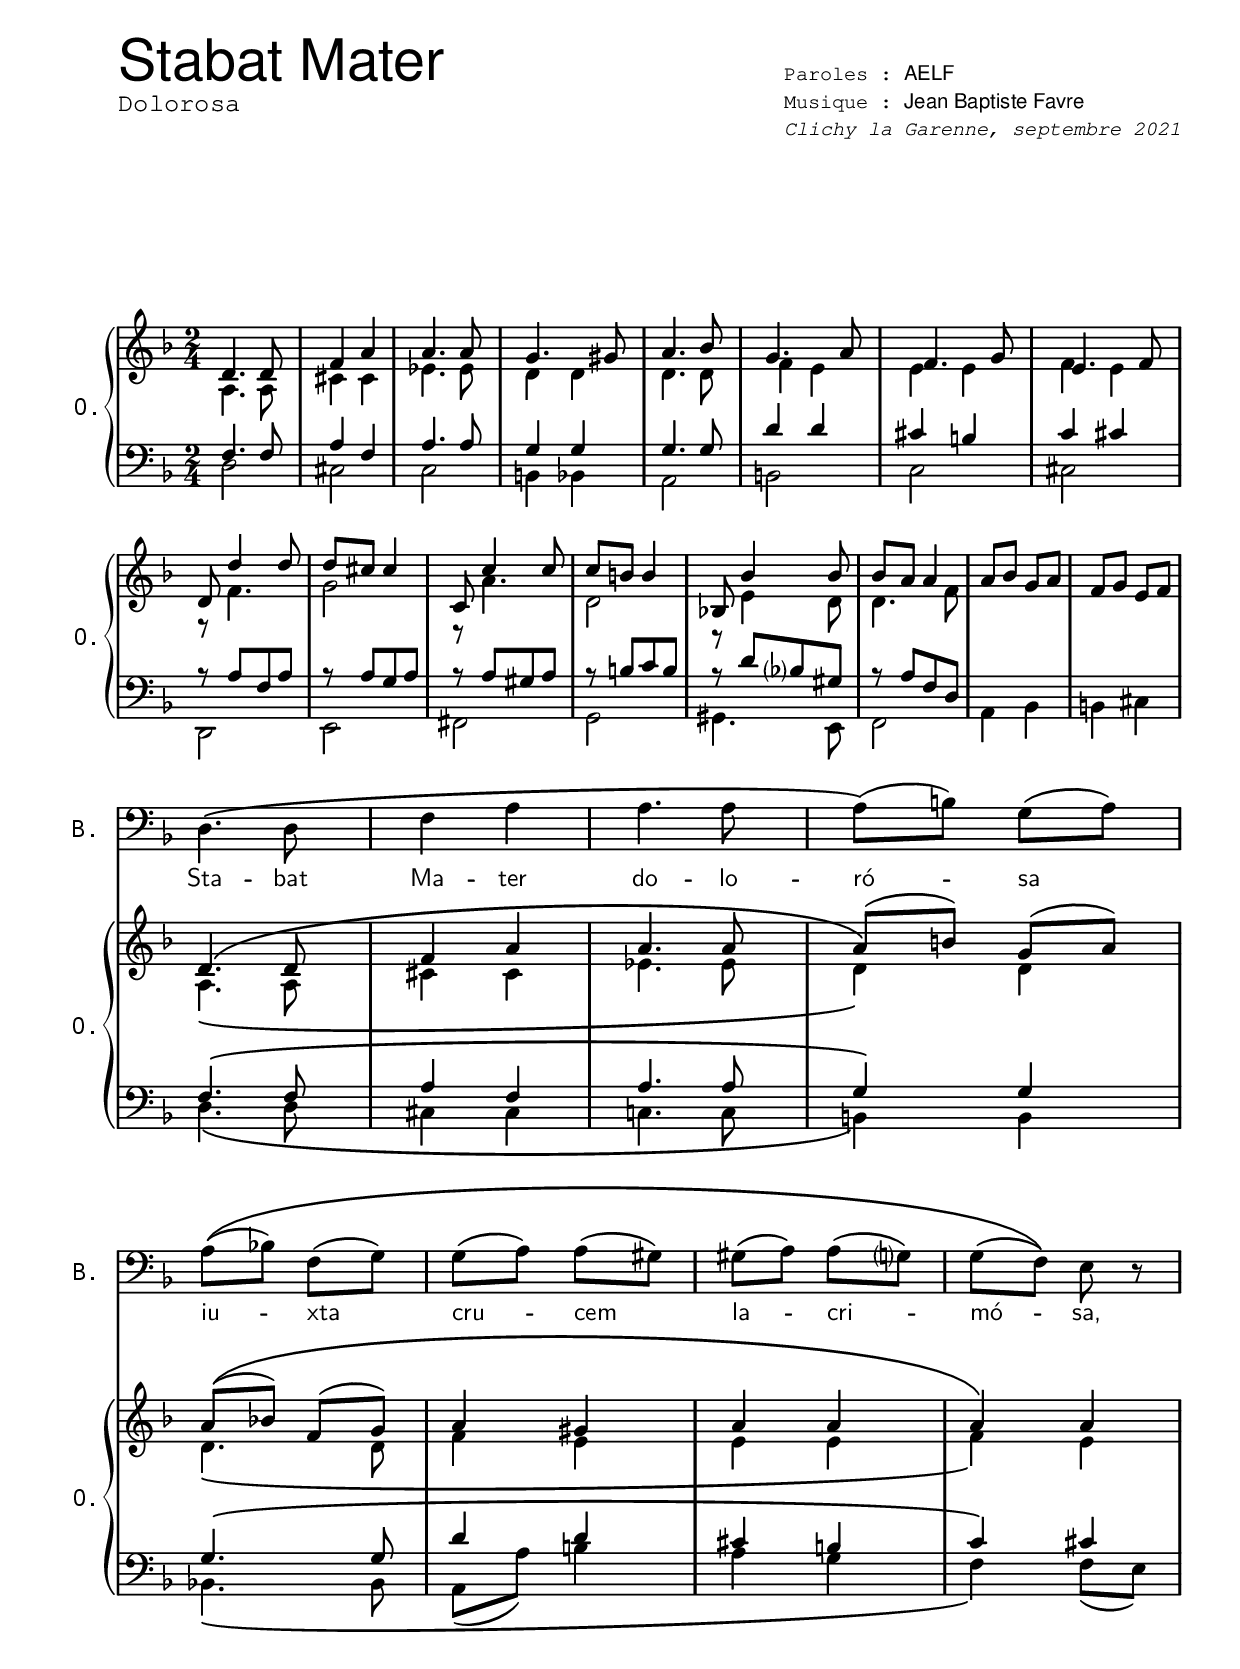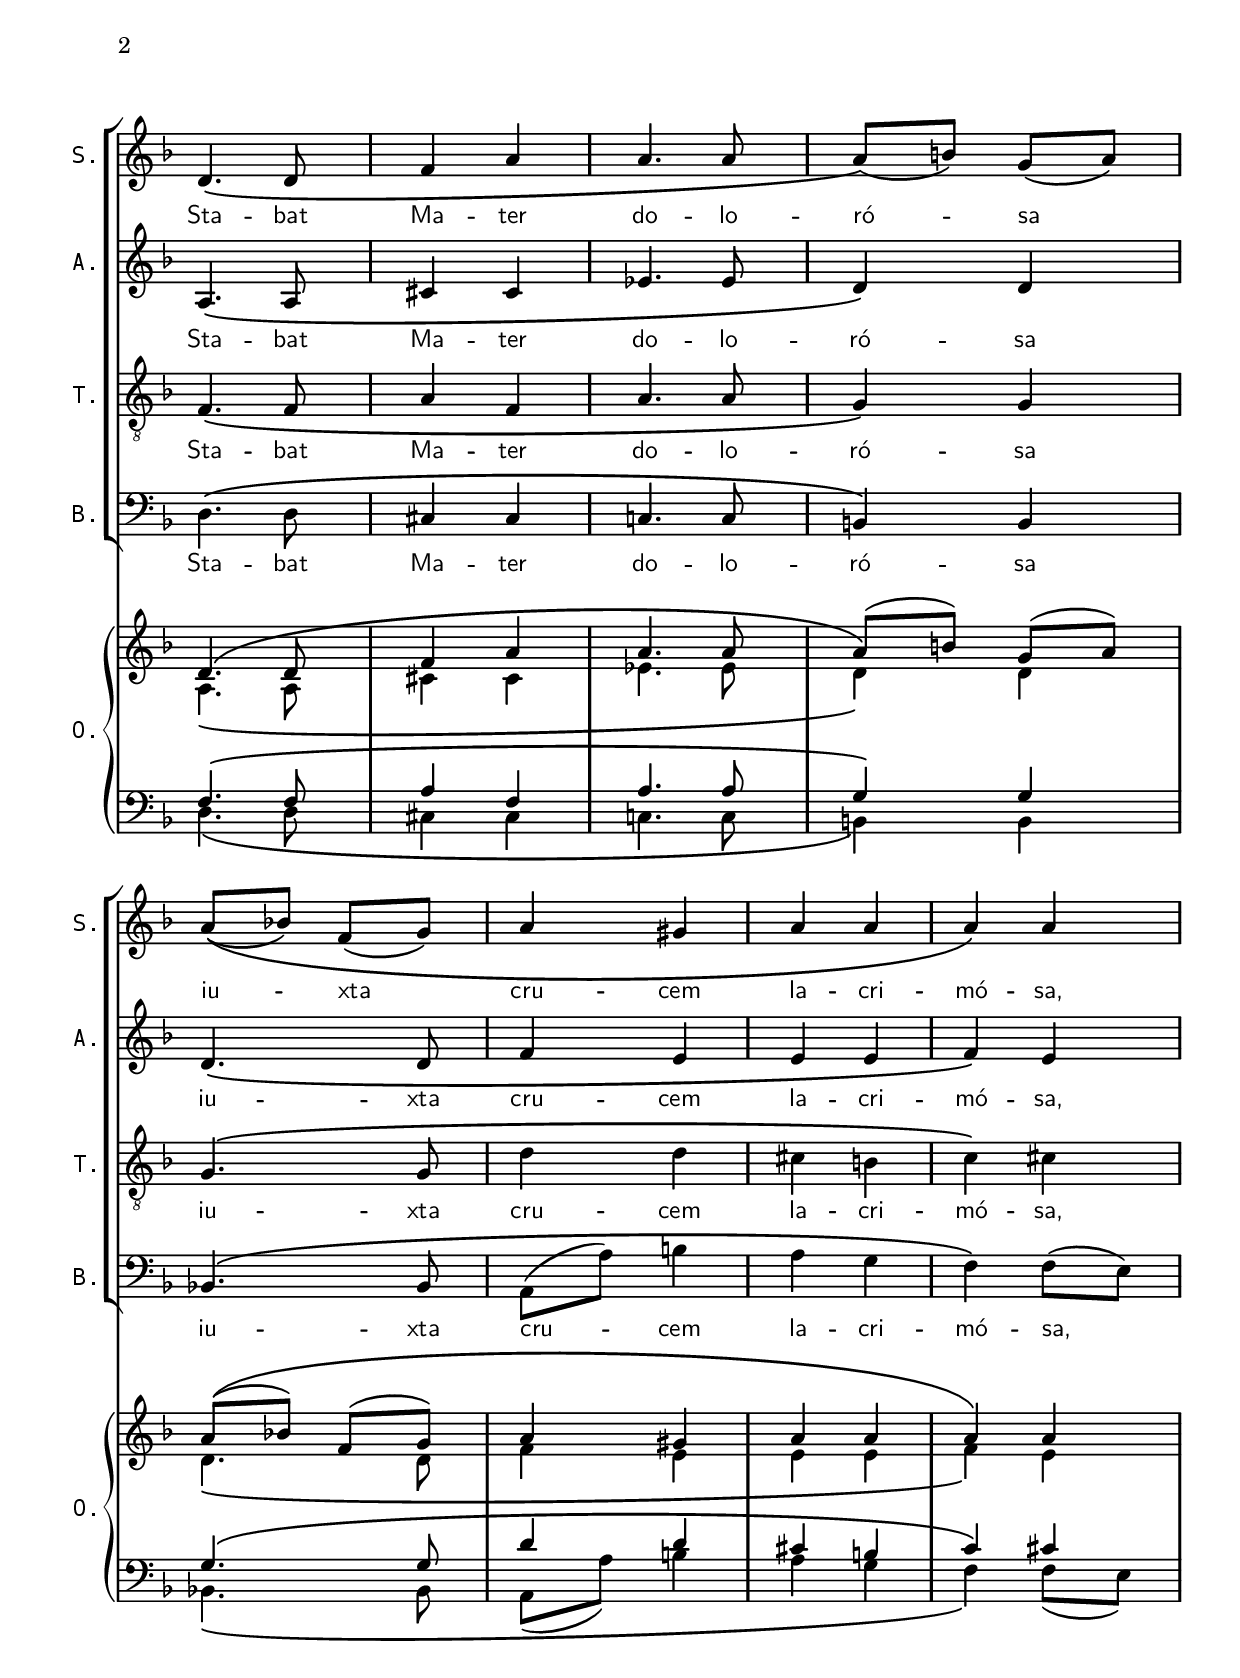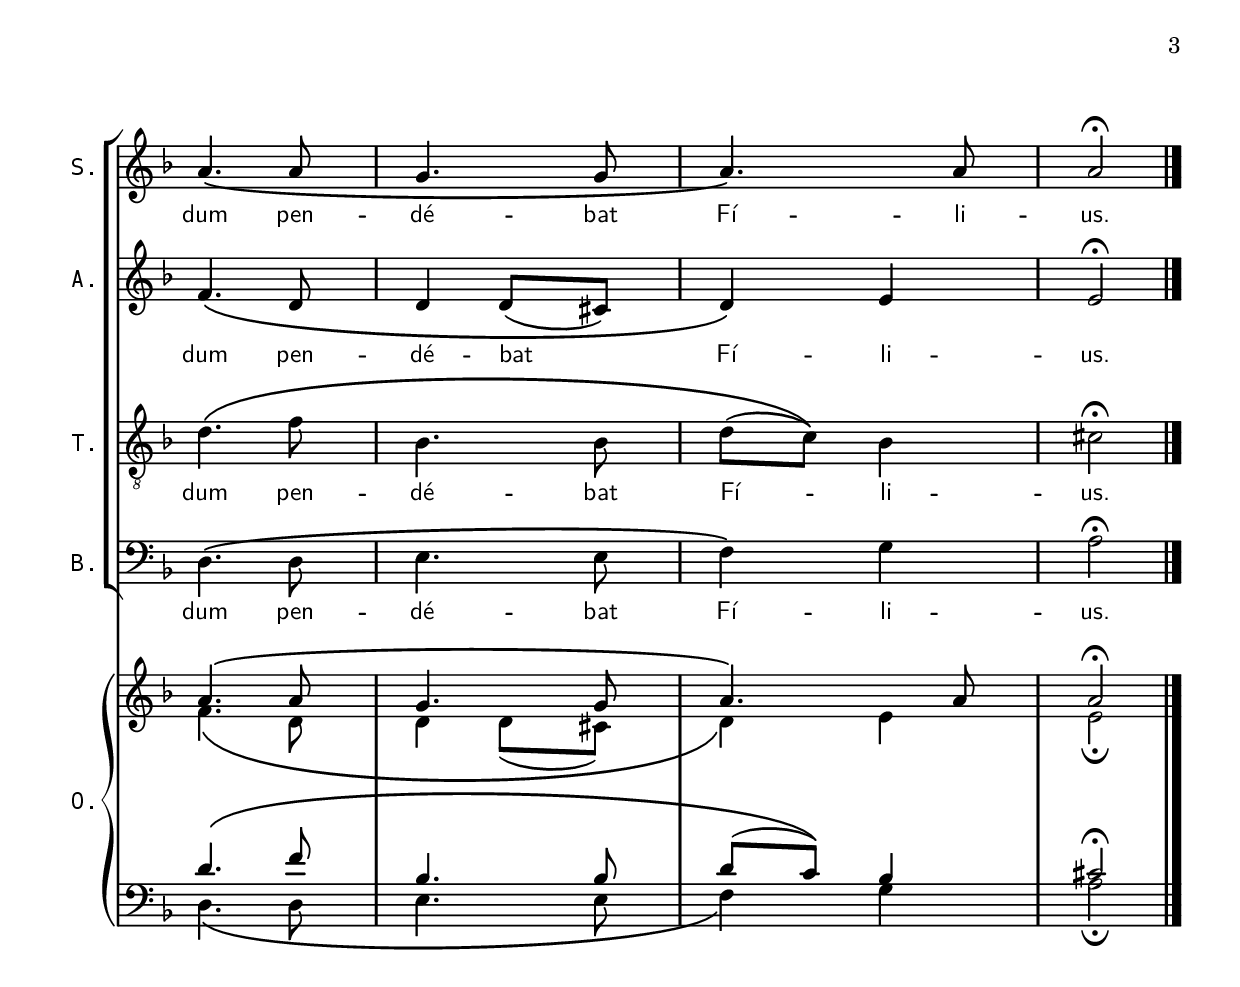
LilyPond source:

\version "2.22.0"
\language "english"
\include "gregorian.ly"
\include "../libs/commonFunctions.ily"

headers = \header {
  title = "Stabat Mater"
  subtitle = "Dolorosa"
  composer = "Jean Baptiste Favre"
  poet = "AELF"
  dedication = "Clichy la Garenne, septembre 2021"
  }

global = {
  \key d \minor \time 2/4
}
preludeOrgueSoprano = \relative c'{
  d4. d8 f4 a a4. a8 g4. gs8
  a4. bf8 g4. a8 f4. g8 e4. f8 \break
  d8 d'4 d8 d8 cs8 cs4
  c,8 c'4 c8 c b b4
  bf,!8 bf'4 bf8 bf a a4
  a8 bf g a f g e f
}
preludeOrgueAlto = \relative c'{
  a4. a8 cs4 cs ef4. ef8 d4 d
  d4. d8 f4 e e e f e
  r8 f4. g2 r8 a4. d,2 r8 e4 d8 d4. f8 s2*2
}
preludeOrgueTenor = \relative c{
  f4. f8 a4 f a4. a8 g4 g
  g4. g8 d'4 d cs b! c cs
  r8 a8[ f a] r8 a8[ g a] r8 a8[ gs a] r8 b8[ c b] r8 d8[ bf? gs] r8 a8[ f d] s2*2
}
preludeOrgueBass = \relative f{
  d2 cs c b4 bf a2 b c cs
  d,2 e fs g gs4. e8 f2
  a4 bf b cs
}
intonationRythms = {s2*8}
intonationTheme =   \relative c {
    d4.\( d8 f4 a a4. a8 a8\) (b) g (a) \break
    a8\( (bf!) f (g) g (a) a (gs) gs (a) a (g?) g (f)\) e8 r8 \break
  }

intonationSoprane =   \relative c' {
    d4.\( d8 f4 a a4. a8 a8\) (b) g (a)
    a8\( (bf!) f (g) a4 gs a4 a a\) a
  }

intonationAlto =   \relative c' {
    a4.\( a8 cs4 cs ef4. ef8 d4\) d
    d4.\( d8 f4 e e e f\) e
  }

intonationTenor =   \relative c {
    f4.\( f8 a4 f a4. a8 g4\) g
    g4.\( g8 d'4 d cs b! c\) cs
  }

intonationBass =   \relative c {
    d4.\( d8 cs4 cs c!4. c8 b4\) b
    bf!4.\( bf8 a8 (a') b4 a g f\) f8 (e)
  }


%%%%%%%%%%%%%%%%%%%%%%%%%%
%%%%%     Répons     %%%%%
%%%%%%%%%%%%%%%%%%%%%%%%%%
reponsRhythms = {
  s2*4 \break % Thème 1 Tutti
  s2*4 \break
  s2*4 \pageBreak
%{  \markCustom "B"
  s2*4 \break
  s2*4 \break
  s2*4 \pageBreak
  \markCustom "C"
  s2*4 \break
  s2*4 \break
  s2*4 \pageBreak
  \markCustom "D"
  s2*4 \break
  s2*4 \break
  s2*4 \pageBreak
  \markCustom "E"
  s2*4 \break
  s2*4 \break
  s2*4 \pageBreak
  \markCustom "F"
  s2*4 \break
  s2*4 \break
  s2*4 \pageBreak
  \markCustom "G"
  s2*4 \break
  s2*4 \break
  s2*4 \pageBreak
  \markCustom "H"
  s2*4 \break
  s2*4 \break
  s2*4 \pageBreak
%}  \bar "|." \break
  }
reponsSopranosMusic = {
  \relative c' {
    d4.\( d8 f4 a a4. a8 a8\) (b) g (a)
    a8\( (bf!) f (g) a4 gs a4 a a\) a
    a4.\( a8 g4. g8 a4.\) a8 a2\fermata
  }

%{  \relative c''{
    d4.\( d8 d cs cs cs c!8\) c c c c b b b
    bf8 bf bf bf bf (a) a4 a2 a4 a
    a4. a8 gs4 g f f8 (e) e2\fermata
  }

  \relative c' {
    d4.\( d8 f4 a a4. a8 a8\) (b) g (a)
    a8\( (bf!) f (g) a4 gs a4 a a\) a
    a4.\( a8 g4. g8 a4.\) a8 a2\fermata
  }

  \relative c''{
    d4. d8 d8 (cs) cs4 c?4. c8 c8 (b) b4
    bf!4. bf8 bf8 (a) a4 a4. a8 a4 a4
    a4. a8 a4 gs a4. a8 a2\fermata
  }

  \relative c' {
    d4.\( d8 f4 a a4. a8 a8\) (b) g (a)
    a8\( (bf!) f (g) a4 gs a4 a a\) a
    a4.\( a8 g4. g8 a4.\) a8 a2\fermata
  }

  \relative c''{
    d4.\( d8 d cs cs cs c!8\) c c c c b b b
    bf8 bf bf bf bf (a) a4 a2 a4 a
    a4. a8 gs4 g f f8 (e) e2\fermata
  }

  \relative c' {
    d4.\( d8 f4 a a4. a8 a8\) (b) g (a)
    a8\( (bf!) f (g) a4 gs a4 a a\) a
    a4.\( a8 g4. g8 a4.\) a8 a2\fermata
  }

  \relative c''{
    d4. d8 d8 (cs) cs4 c?4. c8 c8 (b) b4
    bf!4. bf8 bf8 (a) a4 a4. a8 a4 a4
    a4. a8 a4 gs a4. a8 a2\fermata
  }
%}
}
reponsAltosMusic = {
  \relative c' {
    a4.\( a8 cs4 cs ef4. ef8 d4\) d
    d4.\( d8 f4 e e e f\) e
    f4.\( d8 d4 d8 (cs) d4\) e e2\fermata
  }
%{  \relative c'{
    f4.\( f8 e8\) e e4 ef4. ef8 d4 d4
    df4. df8 c4 c4 e2 f4 f8 (e)
    d4. d8 d4 d d d cs2\fermata
  }
  \relative c'{
    a4.\( a8 cs4 cs ef4. ef8 d4\) d
    d4.\( d8 f4 e e e f\) e
    f4.\( f8 d4 d d\) e e2\fermata
  }
  \relative c'{
    f4 f g4 g8 a a2 a8 (g4) e8
    e4 e f4. f8 f4 f e e4
    f4 f e e f f f2\fermata
  }
  \relative c'{
    a4.\( a8 cs4 cs ef4. ef8 d4\) d
    d4.\( d8 f4 e e e f\) e
    f4.\( f8 d4 d d\) e e2\fermata
  }
  \relative c'{
    f4.\( f8 e8\) e e4 ef4. ef8 d4 d4
    df4. df8 c4 c4 e2 f4 f8 (e)
    d4. d8 d4 d d d cs2\fermata
  }
  \relative c'{
    a4.\( a8 cs4 cs ef4. ef8 d4\) d
    d4.\( d8 f4 e e e f\) e
    f4.\( f8 d4 d d\) e e2\fermata
  }
  \relative c'{
    f4 f g4 g8 a a2 a8 (g4) e8
    e4 e f4. f8 f4 f e e4
    f4 f e e f f f2\fermata
  }
%}
}
reponsTenorsMusic =  {
  \relative c {
    f4.\( f8 a4 f a4. a8 g4\) g
    g4.\( g8 d'4 d cs b! c\) cs
    d4.\( f8 bf,4. bf8 d8 (c)\) bf4 cs2\fermata
  }
%{  \relative c' {
    a4. a8 a8 a a4 g4. g8 g4 g4
    f4. f8 f4 f4 cs'4 (d) c8 (b) a8 (g)
    f4. f8 bf?4 bf a bf a2\fermata
  }
  \relative c {
    f4.\( f8 a4 f a4. a8 g4\) g
    g4.\( g8 d'4 d cs b! c\) cs
    d4.\( d8 bf4 bf d4\) d cs2\fermata
  }
  \relative c' {
    a4 a a4 bf8 a d2 d4. d8
    d4 d d4. d8 d4 d cs cs4
    d4 d d d a4. e'8 d2\fermata
  }
  \relative c {
    f4.\( f8 a4 f a4. a8 g4\) g
    g4.\( g8 d'4 d cs b! c\) cs
    d4.\( d8 bf4 bf d4\) d cs2\fermata
  }
  \relative c' {
    a4. a8 a8 a a4 g4. g8 g4 g4
    f4. f8 f4 f4 cs'4 (d) c8 (b) a8 (g)
    f4. f8 bf?4 bf a bf a2\fermata
  }
  \relative c {
    f4.\( f8 a4 f a4. a8 g4\) g
    g4.\( g8 d'4 d cs b! c\) cs
    d4.\( d8 bf4 bf d4\) d cs2\fermata
  }
  \relative c' {
    a4 a a4 bf8 a d2 d4. d8
    d4 d d4. d8 d4 d cs cs4
    d4 d d d a4. e'8 d2\fermata
  }
%}
}
reponsBassesMusic =  {
  \relative c {
    d4.\( d8 cs4 cs c!4. c8 b4\) b
    bf!4.\( bf8 a8 (a') b4 a g f\) f8 (e)
    d4.\( d8 e4. e8 f4\) g a2\fermata
  }
%{  \relative c {
    d2 cs4 a8 (b) c4 c4 b4 g8 (a)
    bf8 bf bf bf a4 f8 (g) a4 (b) c cs
    d4. d8 e4 e f g a2\fermata
  }
  \relative c {
    d4.\( d8 cs4 cs c!4. c8 b4\) b
    bf!4.\( bf8 a8 (a') b4 a g f\) f8 (e)
    d4.\( d8 e4 e f\) g a2\fermata
  }
  \relative c {
    d4 d e4 e8 e fs2 g4. g8
    g4 gs a4. a8 a8 (g) f (d) a4 a4
    a4 a bf b c cs d2\fermata
  }
  \relative c {
    d4.\( d8 cs4 cs c!4. c8 b4\) b
    bf!4.\( bf8 a8 (a') b4 a g f\) f8 (e)
    d4.\( d8 e4 e f\) g a2\fermata
  }
  \relative c {
    d2 cs4 a8 (b) c4 c4 b4 g8 (a)
    bf8 bf bf bf a4 f8 (g) a4 (b) c cs
    d4. d8 e4 e f g a2\fermata
  }
  \relative c {
    d4.\( d8 cs4 cs c!4. c8 b4\) b
    bf!4.\( bf8 a8 (a') b4 a g f\) f8 (e)
    d4.\( d8 e4 e f\) g a2\fermata
  }
  \relative c {
    d4 d e4 e8 e fs2 g4. g8
    g4 gs a4. a8 a8 (g) f (d) a4 a4
    a4 a bf b c cs d2\fermata
  }
%}
}
reponsLyrics = \lyricmode {
  Sta -- bat Ma -- ter do -- lo -- ró -- sa
  iu -- xta cru -- cem la -- cri -- mó -- sa,
  dum pen -- dé -- bat Fí -- li -- us.

  Cu -- ius á -- ni -- mam ge -- mén -- tem,
  con -- tris -- tá -- tam et do -- lén -- tem,
  per -- tran -- sí -- vit glá -- di -- us.
  per -- tran -- sí -- vit glá -- di -- us.

  O quam tris -- tis et af -- flí -- cta
  fu -- it il -- la be -- ne -- dí -- cta
  Ma -- ter U -- ni -- gé -- ni -- ti.

  Quæ mæ -- ré -- bat, et do -- léb -- at,
  Pi -- a Ma -- ter dum vi -- dé -- bat
  na -- ti pœ -- nas ín -- cly -- ti.

  Quis est ho -- mo, qui non fle -- ret,
  Ma -- trem Chri -- sti si vi -- dé -- ret
  in tan -- to sup -- plí -- ci -- o&nbsp;?

  Quis non pos -- set con -- tri -- stá -- ri,
  Pi -- am Ma -- trem con -- tem -- pla -- ri
  do -- len -- tem cum Fi -- li -- o&nbsp;?
  do -- len -- tem cum Fi -- li -- o&nbsp;?

  Pro pec -- cá -- tis su -- æ gen -- tis
  vi -- dit Ie -- sum in tor -- mén -- tis
  et fla -- gél -- lis súb -- di -- tum.

  Vi -- dit su -- um dul -- cem na -- tum
  Mo -- ri -- én -- tem de -- so -- lá -- tum,
  Dum e -- mí -- sit spí -- ri -- tum.

Eia Mater, fons amóris,
Me sentíre vim dolóris
Fac, ut tecum lugéam.

Fac, ut ardeat cor meum
In amando Christum Deum,
Ut sibi complaceam.

Sancta Mater, istud agas,
Crucifixi fige plagas
Cordi meo valide.

Tui nati vulnerati,
Tam dignati pro me pati,
Pœnas mecum divide.

Fac me tecum pie flere,
Crucifixo condolere,
Donec ego vixero.

Iuxta Crucem tecum stare,
Et me tibi sociare
In planctu desidero.

Virgo virginum præclara,
Mihi iam non sis amara :
Fac me tecum plangere.

Fac ut portem Christi mortem,
Passionis fac consortem,
Et plagas recolere.

Fac me plagis vulnerari,
Fac me Cruce inebriari
Et cruore Filii.

Flammis ne urar succensus
Per te, Virgo, sim defensus
In die iudicii

Christe, cum sit hinc exire,
Da per Matrem me venire
Ad palmam victoriæ.

Quando corpus morietur,
Fac ut animæ donetur
Paradisi gloria.
}
reponsAltoLyrics = \lyricmode {
  Sta -- bat Ma -- ter do -- lo -- ró -- sa
  iu -- xta cru -- cem la -- cri -- mó -- sa,
  dum pen -- dé -- bat Fí -- li -- us.

  Cu -- ius á -- ni -- mam, %ge -- mén -- tem,
  con -- tris -- tá -- tam, %et do -- lén -- tem,
  per -- tran -- sí -- vit glá -- di -- us.
  per -- tran -- sí -- vit glá -- di -- us.

  O quam tris -- tis et af -- flí -- cta
  fu -- it il -- la be -- ne -- dí -- cta
  Ma -- ter U -- ni -- gé -- ni -- ti.

  Quæ mæ -- ré -- bat, et do -- léb -- at,
  Pi -- a Ma -- ter dum vi -- dé -- bat
  na -- ti pœ -- nas ín -- cly -- ti.

  Quis est ho -- mo, qui non fle -- ret,
  Ma -- trem Chri -- sti si vi -- dé -- ret
  in tan -- to sup -- plí -- ci -- o&nbsp;?

  Quis non pos -- set con -- tri -- stá -- ri,
  Pi -- am Ma -- trem con -- tem -- pla -- ri
  do -- len -- tem cum Fi -- li -- o&nbsp;?

  Pro pec -- cá -- tis su -- æ gen -- tis
  vi -- dit Ie -- sum in tor -- mén -- tis
  et fla -- gél -- lis súb -- di -- tum.

  Vi -- dit su -- um dul -- cem na -- tum
  Mo -- ri -- én -- tem de -- so -- lá -- tum,
  Dum e -- mí -- sit spí -- ri -- tum.

}
reponsTenorLyrics = \lyricmode {
  Sta -- bat Ma -- ter do -- lo -- ró -- sa
  iu -- xta cru -- cem la -- cri -- mó -- sa,
  dum pen -- dé -- bat Fí -- li -- us.

  Cu -- ius á -- ni -- mam, %ge -- mén -- tem,
  con -- tris -- tá -- tam, %et do -- lén -- tem,
  per -- tran -- sí -- vit glá -- di -- us.
  per -- tran -- sí -- vit glá -- di -- us.

  O quam tris -- tis et af -- flí -- cta
  fu -- it, il -- la be -- ne -- dí -- cta
  Ma -- ter U -- ni -- gé -- ni -- ti.

  Quæ mæ -- ré -- bat, et do -- léb -- at,
  Pi -- a Ma -- ter dum vi -- dé -- bat
  na -- ti pœ -- nas ín -- cly -- ti.

  Quis est ho -- mo, qui non fle -- ret,
  Ma -- trem Chri -- sti si vi -- dé -- ret
  in tan -- to sup -- plí -- ci -- o&nbsp;?

  Quis non pos -- set con -- tri -- stá -- ri,
  Pi -- am Ma -- trem con -- tem -- pla -- ri
  do -- len -- tem cum Fi -- li -- o&nbsp;?

  Pro pec -- cá -- tis su -- æ gen -- tis
  vi -- dit Ie -- sum in tor -- mén -- tis
  et fla -- gél -- lis súb -- di -- tum.

  Vi -- dit su -- um dul -- cem na -- tum
  Mo -- ri -- én -- tem de -- so -- lá -- tum,
  Dum e -- mí -- sit spí -- ri -- tum.

}
reponsBassLyrics = \lyricmode {
  Sta -- bat Ma -- ter do -- lo -- ró -- sa
  iu -- xta cru -- cem la -- cri -- mó -- sa,

  Sta -- bat Ma -- ter do -- lo -- ró -- sa
  iu -- xta cru -- cem la -- cri -- mó -- sa,
  dum pen -- dé -- bat Fí -- li -- us.

  Cu -- ius, ge -- mén -- tem,
  et do -- lén -- tem,
  per -- tran -- sí -- vit glá -- di -- us.
  per -- tran -- sí -- vit glá -- di -- us.

  O quam tris -- tis et af -- flí -- cta
  fu -- it, il -- la be -- ne -- dí -- cta
  Ma -- ter U -- ni -- gé -- ni -- ti.

  Quæ mæ -- ré -- bat, et do -- léb -- at,
  Pi -- a Ma -- ter dum vi -- dé -- bat
  na -- ti pœ -- nas ín -- cly -- ti.

  Quis est ho -- mo, qui non fle -- ret,
  Ma -- trem Chri -- sti si vi -- dé -- ret
  in tan -- to sup -- plí -- ci -- o&nbsp;?

  Quis non pos -- set con -- tri -- stá -- ri,
  Pi -- am Ma -- trem con -- tem -- pla -- ri
  do -- len -- tem cum Fi -- li -- o&nbsp;?

  Pro pec -- cá -- tis su -- æ gen -- tis
  vi -- dit Ie -- sum in tor -- mén -- tis
  et fla -- gél -- lis súb -- di -- tum.

  Vi -- dit su -- um dul -- cem na -- tum
  Mo -- ri -- én -- tem de -- so -- lá -- tum,
  Dum e -- mí -- sit spí -- ri -- tum.

}

%%%%%%%%%%%%%%%%%%%%%%%%%%%%%%%%%%%%%%%%%%%%
%%%%%          DRAW PARTITION          %%%%%
%%%%%%%%%%%%%%%%%%%%%%%%%%%%%%%%%%%%%%%%%%%%
FirstPageHeaders = \headers
OtherPageHeaders = \header {
  title = ##f
  subtitle = ##f
  composer = ##f
  poet = ##f
  dedication = ##f
  }

\paper {
  top-margin = 1\cm
  bottom-margin = 1\cm
  left-margin = 2\cm
  right-margin = 1\cm
  %indent = 2\cm
  % Plan for recto-verso printing with inner margin
  %two-sided = ##t
  %inner-margin =  2\cm
  %outer-margin = 1.5\cm
  %two-sided = ##f
  %inner-margin =  0\cm
  %outer-margin = 0\cm

  oddFooterMarkup = {}
  #(include-special-characters)

  %#(define fonts
  %  (set-global-fonts
  %   #:music "emmentaler"
  %   #:brace "emmentaler"
  %   #:roman "Latin Modern Roman"
  %   #:sans "Latin Modern Sans"
  %   #:typewriter "Monospace Regular"
  %  ))
  }
FirstScorePaper = \paper {
    markup-system-spacing = #'((basic-distance . 30)
       (minimum-distance . 30)
       (padding . 5)
       (stretchability . 5))
    top-markup-spacing = #'((basic-distance . 3)
       (minimum-distance . 3)
       (padding . 3)
       (stretchability . 3))
    top-system-spacing = #'((basic-distance . 6)
       (minimum-distance . 6)
       (padding . 6)
       (stretchability . 5))
    system-system-spacing = #'((basic-distance . 3)
       (minimum-distance . 3)
       (padding . 3)
       (stretchability . 3))
    scoreTitleMarkup = \markup \columns {
      \fill-line {
          \column {
            \line {
              \left-column {
                \fontsize #8 \sans \fromproperty #'header:title
                \fontsize #1 \typewriter \fromproperty #'header:subtitle
              }
            }
          }
          \column {
            \line {
              \fontsize #-1
              \left-column {
                \line { \concat { \typewriter "Paroles&nbsp;:&nbsp;" \sans \fromproperty #'header:poet \bold " " } }
                \line { \concat { \typewriter "Musique&nbsp;:&nbsp;" \sans \fromproperty #'header:composer \bold " " } }
                \typewriter \italic \fromproperty #'header:dedication
              }
            }
          }
        }
    }
    oddFooterMarkup = {}
  }
AllScoreLayout = \layout {
      ragged-last = ##f
      \context {
          \Staff
          \RemoveEmptyStaves
          \override NoteHead #'style = #'altdefault
          \override InstrumentName #'font-name = #"Monospace Regular"
      }
      \context {
          \PianoStaff
          %\RemoveEmptyStaves
          \override NoteHead #'style = #'altdefault
          \override InstrumentName #'font-name = #"Monospace Regular"
      }
      \context {
          \ChoirStaff
          %\RemoveEmptyStaves
          \override NoteHead #'style = #'altdefault
          \override InstrumentName #'font-name = #"Monospace Regular"
      }
      \override LyricText #'font-name = #"Latin Modern Sans"
      \override Score.RehearsalMark.font-family = #'typewriter
  }
%%%%%%%%%%%%%%%%%%%%%%%%%%%%%%%%%%%%%%%%%%%%%%%%%%%%%%%%%%%%%%%%%%%
%%%%%%%%%%%%%%%%%%%          Antienne          %%%%%%%%%%%%%%%%%%%%
%%%%%%%%%%%%%%%%%%%%%%%%%%%%%%%%%%%%%%%%%%%%%%%%%%%%%%%%%%%%%%%%%%%

\bookpart { % Stance
  \FirstScorePaper
  \score {
    << % Partition Orgue + Choeur
      \new ChoirStaff
      <<
        \new Staff \with { instrumentName = \markup{ "S."} shortInstrumentName = \markup{"S."} }
        <<
          \override Staff.VerticalAxisGroup.remove-first = ##t
          \clef "treble"
          \new Dynamics {\global \silence \preludeOrgueSoprano \silence \intonationRythms \reponsRhythms \bar "||" }
          \new Voice = "reponsSoprano" {\global \silence \preludeOrgueSoprano \oneVoice R2*8 \reponsSopranosMusic }
          \new Lyrics \lyricsto "reponsSoprano" { \reponsLyrics }
        >>
        \new Staff \with { instrumentName = \markup{ "A."} shortInstrumentName = \markup{"A."} }
        <<
          \override Staff.VerticalAxisGroup.remove-first = ##t
          \clef "treble"
          \new Dynamics {\global \silence \preludeOrgueSoprano \silence \intonationRythms \reponsRhythms \bar "||" }
          \new Voice = "reponsAlto" {\global \silence \preludeOrgueSoprano \oneVoice R2*8 \reponsAltosMusic }
          \new Lyrics \lyricsto "reponsAlto" { \reponsAltoLyrics }
        >>
        \new Staff \with { instrumentName = \markup{ "T."} shortInstrumentName = \markup{"T."} }
        <<
          \override Staff.VerticalAxisGroup.remove-first = ##t
          \clef "treble_8"
          \new Dynamics {\global \silence \preludeOrgueSoprano \silence \intonationRythms \reponsRhythms }
          \new Voice = "reponsTenor" {\global \silence \preludeOrgueSoprano \oneVoice R2*8 \reponsTenorsMusic }
          \new Lyrics \lyricsto "reponsTenor" { \reponsTenorLyrics }
        >>
        \new Staff \with { instrumentName = \markup{ "B."} shortInstrumentName = \markup{"B."} }
        <<
          \override Staff.VerticalAxisGroup.remove-first = ##t
          \clef "bass"
          \new Dynamics {\global \silence \preludeOrgueSoprano \silence \intonationRythms \reponsRhythms }
          \new Voice = "reponsBass" {\global \silence \preludeOrgueSoprano \oneVoice \intonationTheme \reponsBassesMusic }
          \new Lyrics \lyricsto "reponsBass" { \reponsBassLyrics }
        >>
      >>
      \new PianoStaff \with { instrumentName = \markup{ "O."} shortInstrumentName = \markup{"O."} }
      <<
        \new Staff
        <<
          \clef treble
          \new Voice {\voiceOne \global \preludeOrgueSoprano \break \intonationSoprane \reponsSopranosMusic}
          \new Voice {\voiceTwo \global \preludeOrgueAlto \intonationAlto \reponsAltosMusic}
        >>
        \new Staff
        <<
          \clef bass
          \new Voice{ \voiceOne \global \preludeOrgueTenor \intonationTenor \reponsTenorsMusic}
          \new Voice{ \voiceTwo \global \preludeOrgueBass \intonationBass \reponsBassesMusic}
        >>
      >>
    >>
    \AllScoreLayout
    \FirstPageHeaders
  }
}